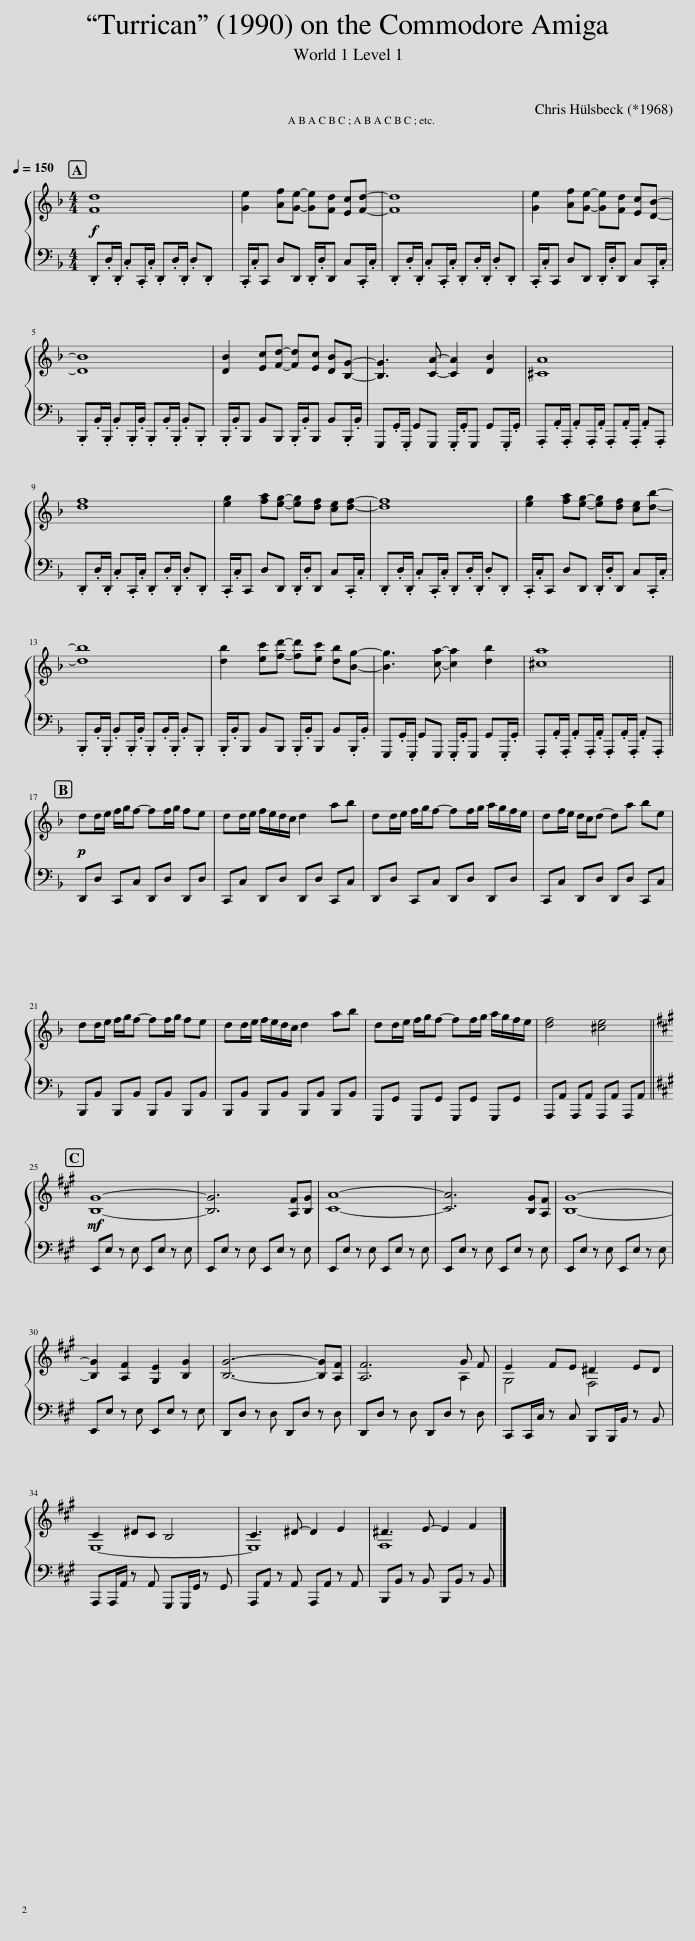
X:1
%%score { ( 1 3 ) | 2 }
L:1/8
Q:1/4=150
M:4/4
I:linebreak $
K:F
V:1 treble
V:3 treble
V:2 bass
V:1
!f! [Fd]8 | [Ge]2 [Af][Ge]- [Ge][Fd] [Ec][Fd]- | [Fd]8 | [Ge]2 [Af][Ge]- [Ge][Fd] [Ec][DB]- |$ [DB]8 | %5
 [DB]2 [Ec][Fd]- [Fd][Ec] [DB][B,G]- | [B,G]3 [CA]- [CA]2 [DB]2 | [^CA]8 |$ [df]8 | [eg]2 [fa][eg]- [eg][df] [ce][df]- | %10
 [df]8 | [eg]2 [fa][eg]- [eg][df] [ce][db]- |$ [db]8 | [db]2 [ec'][fd']- [fd'][ec'] [db][Bg]- | [Bg]3 [ca]- [ca]2 [db]2 | %15
 [^ca]8 ||$!p! dd/e/ f/g/f- ff/g/ fe | dd/e/ f/e/d/c/ d2 ab | dd/e/ f/g/f- ff/g/ a/g/f/e/ | df/e/ d/c/d- da be |$ %20
 dd/e/ f/g/f- ff/g/ fe | dd/e/ f/e/d/c/ d2 ab | dd/e/ f/g/f- ff/g/ a/g/f/e/ | [df]4 [^ce]4 ||$[K:A]!mf! [B,G]8- | %25
 [B,G]6 [A,F][B,G] | [CA]8- | [CA]6 [B,G][A,F] | [B,G]8- |$ [B,G]2 [A,F]2 [G,E]2 [B,G]2 | %30
 [B,G]6- [B,G][A,F] | [A,F]6 G F | E2 FE ^D2 ED |$ C2 ^DC B,4 | C3 ^D- D2 E2 | %35
 ^D3 E- E2 F2 |] %36
V:2
 .D,,.D,/.D,,/ .C,.C,,/.C,/ .D,,.D,/.D,,/ .D,.D,, | .C,,/.C,/C,, D,D,, .D,,/.D,/D,, C,.C,,/.C,/ | .D,,.D,/.D,,/ .C,.C,,/.C,/ .D,,.D,/.D,,/ .D,.D,, | .C,,/.C,/C,, D,D,, .D,,/.D,/D,, C,.C,,/.C,/ |$ .B,,,.B,,/.B,,,/ .B,,.B,,,/.B,,/ .B,,,.B,,/.B,,,/ .B,,.B,,, | %5
 .B,,,/.B,,/B,,, B,,B,,, .B,,,/.B,,/B,,, B,,.B,,,/.B,,/ | G,,,.G,,/.G,,,/ G,,G,,, .G,,,/.G,,/G,,, G,,.G,,,/.G,,/ | .A,,,.A,,/.A,,,/ .A,,.A,,,/.A,,/ .A,,,.A,,/.A,,,/ .A,,.A,,, |$ .D,,.D,/.D,,/ .C,.C,,/.C,/ .D,,.D,/.D,,/ .D,.D,, | .C,,/.C,/C,, D,D,, .D,,/.D,/D,, C,.C,,/.C,/ | %10
 .D,,.D,/.D,,/ .C,.C,,/.C,/ .D,,.D,/.D,,/ .D,.D,, | .C,,/.C,/C,, D,D,, .D,,/.D,/D,, C,.C,,/.C,/ |$ .B,,,.B,,/.B,,,/ .B,,.B,,,/.B,,/ .B,,,.B,,/.B,,,/ .B,,.B,,, | .B,,,/.B,,/B,,, B,,B,,, .B,,,/.B,,/B,,, B,,.B,,,/.B,,/ | G,,,.G,,/.G,,,/ G,,G,,, .G,,,/.G,,/G,,, G,,.G,,,/.G,,/ | %15
 .A,,,.A,,/.A,,,/ .A,,.A,,,/.A,,/ .A,,,.A,,/.A,,,/ .A,,.A,,, ||$ D,,D, C,,C, D,,D, D,,D, | C,,C, D,,D, D,,D, C,,C, | D,,D, C,,C, D,,D, D,,D, | C,,C, D,,D, D,,D, C,,C, |$ %20
 B,,,B,, B,,,B,, B,,,B,, B,,,B,, | B,,,B,, B,,,B,, B,,,B,, B,,,B,, | G,,,G,, G,,,G,, G,,,G,, G,,,G,, | A,,,A,, A,,,A,, A,,,A,, A,,,A,, ||$[K:A] E,,E, z E, E,,E, z E, | %25
 E,,E, z E, E,,E, z E, | E,,E, z E, E,,E, z E, | E,,E, z E, E,,E, z E, | E,,E, z E, E,,E, z E, |$ E,,E, z E, E,,E, z E, | %30
 D,,D, z D, D,,D, z D, | D,,D, z D, D,,D, z D, | C,,C,,/C,/ z C, B,,,B,,,/B,,/ z B,, |$ A,,,A,,,/A,,/ z A,, G,,,G,,,/G,,/ z G,, | A,,,A,, z A,, A,,,A,, z A,, | %35
 B,,,B,, z B,, B,,,B,, z B,, |] %36
V:3
 x8 | x8 | x8 | x8 |$ x8 | %5
 x8 | x8 | x8 |$ x8 | x8 | %10
 x8 | x8 |$ x8 | x8 | x8 | %15
 x8 ||$ x8 | x8 | x8 | x8 |$ %20
 x8 | x8 | x8 | x8 ||$[K:A] x8 | %25
 x8 | x8 | x8 | x8 |$ x8 | %30
 x8 | x6 A,2 | G,4 F,4 |$ E,8- | E,8 | %35
 F,8 |] %36
